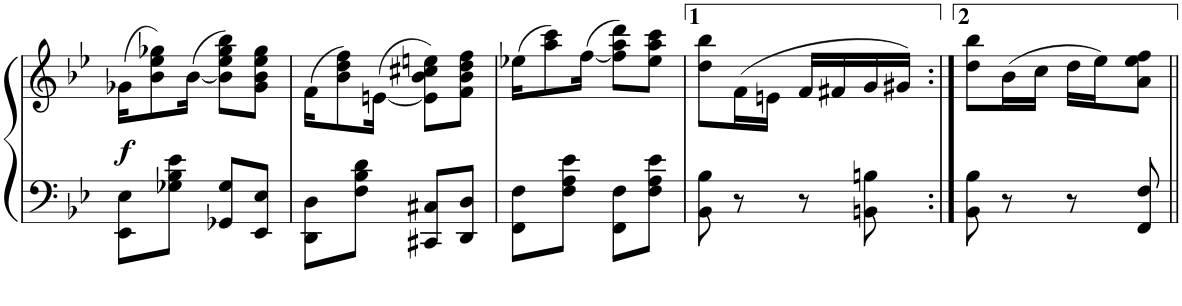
**kern	**kern	**dynam
*part1	*part1	*part1
*staff2	*staff1	*staff1/2
*I"Piano	*	*
*I'Pno	*	*
!!LO:PB:g=z
*clefF4	*clefG2	*
*k[b-e-]	*k[b-e-]	*
*M2/4	*M2/4	*
=33	=33	=33
!	!	!LO:DY:b
8EE-\ 8E-\L	(16g-X\KL	f
.	8b-\ 8ee-\ 8gg-X\)	.
8G-X\ 8B-\ 8e-\J	.	.
.	(>[<16b-\Jk	.
8GG-X/ 8G-/L	8b-\] 8ee-\ 8gg-\ 8bb-\L)	.
8EE-/ 8E-/J	8g-\ 8b-\ 8ee-\ 8gg-\J	.
=34	=34	=34
8DD\ 8D\L	(16f\KL	.
.	8b-\ 8dd\ 8ff\)	.
8F\ 8B-\ 8d\J	.	.
.	(>[<16en\Jk	.
8CC#X/ 8C#X/L	8e\] 8b-\ 8cc#X\ 8een\L)	.
8DD/ 8D/J	8f\ 8b-\ 8dd\ 8ff\J	.
=35	=35	=35
8FF\ 8F\L	(16ee-X\KL	.
.	8aa\ 8ccc\)	.
8F\ 8A\ 8e-\J	.	.
.	(>[<16ff\Jk	.
8FF\ 8F\L	8ff\] 8aa\ 8ddd\L)	.
8F\ 8A\ 8e-\J	8ee-\ 8aa\ 8ccc\J	.
=36	=36	=36
8BB-\ 8B-\	8dd\ 8bb-\L	.
8r	(16f\L	.
.	16en\JJ	.
8r	16f/LL	.
.	16f#X/	.
8BBn\ 8Bn\	16g/	.
.	16g#X/JJ)	.
=36X3:|!	=36X3:|!	=36X3:|!
8BB-\ 8B-\	8dd\ 8bb-\L	.
8r	(16b-\L	.
.	16cc\JJ	.
8r	16dd\LL	.
.	16ee-\J)	.
8FF/ 8F/	8a\ 8ee-\ 8ff\J	.
=||	=||	=||
*-	*-	*-
